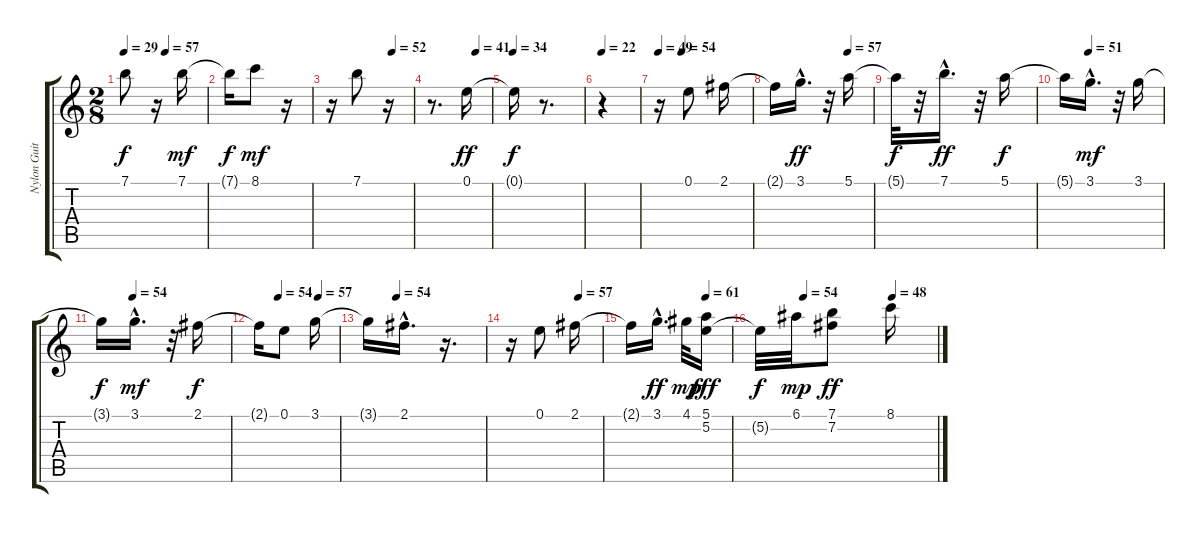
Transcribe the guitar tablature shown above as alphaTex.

\track ("Nylon Guitar (1st string)" "Nylon Guit") {instrument acousticguitarnylon}
\staff {score tabs}
\tuning (E4 B3 G3 D3 A2 E2) {hide}
\ts (2 8)
\tempo 29
\tempo (57 0.5)
\clef g2
\ks c
7.1{t}.8{dy f} r.16 7.1.16{dy mf} |
7.1{t}.16{dy f} 8.1.8{dy mf} r.16 |
\tempo (52 0.75)
r.16 7.1.8 r.16 |
\tempo (41 0.75)
r.8{d} 0.1.16{dy ff} |
\tempo 34
0.1{t}.16{dy f} r.8{d} |
\tempo 22
r.4 |
\tempo 49
\tempo (54 0.25)
r.16 0.1.8 2.1.16 |
\tempo (57 0.75)
2.1{t}.16 3.1{hac}.16{d dy ff} r.32 5.1.16 |
5.1{t}.32{dy f} r.32 7.1{hac}.16{d dy ff} r.32 5.1.16{dy f} |
\tempo (51 0.25)
5.1{t}.16 3.1{hac}.16{d dy mf} r.32 3.1.16 |
\tempo (54 0.25)
3.1{t}.16{dy f} 3.1{hac}.16{d dy mf} r.32 2.1.16{dy f} |
\tempo (54 0.25)
\tempo (57 0.75)
2.1{t}.16 0.1.8 3.1.16 |
\tempo (54 0.25)
3.1{t}.16 2.1{hac}.16{d} r.16{d} |
\tempo (57 0.75)
r.16 0.1.8 2.1.16 |
\tempo (61 0.75)
2.1{t}.16 3.1{hac}.16{d dy ff} 4.1.32{dy mp} (5.1 5.2).16{dy fff} |
\tempo (54 0.25)
\tempo (48 0.75)
5.2{t}.32{dy f} 6.1.32{dy mp} (7.1 7.2).8{dy ff} 8.1.16
